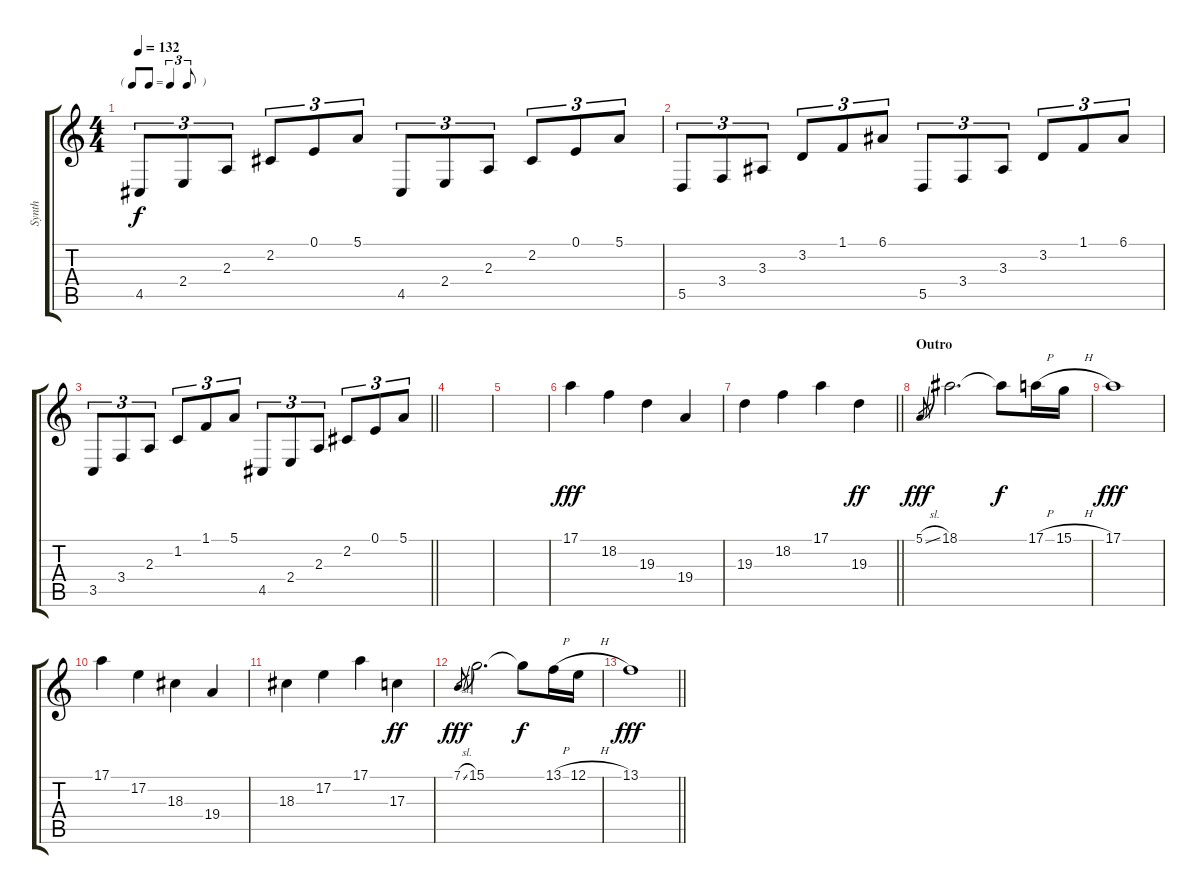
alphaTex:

\track ("Synth" "Synth") {instrument pad8sweep}
\staff {score tabs}
\tuning (E4 B3 G3 D3 A2 E2) {hide}
\ts (4 4)
\tf triplet8th
\tempo 132
\clef g2
\ks c
4.5.8{tu (3 2) dy f} 2.4.8{tu (3 2)} 2.3.8{tu (3 2)} 2.2.8{tu (3 2)} 0.1.8{tu (3 2)} 5.1.8{tu (3 2)} 4.5.8{tu (3 2)} 2.4.8{tu (3 2)} 2.3.8{tu (3 2)} 2.2.8{tu (3 2)} 0.1.8{tu (3 2)} 5.1.8{tu (3 2)} |
5.5.8{tu (3 2)} 3.4.8{tu (3 2)} 3.3.8{tu (3 2)} 3.2.8{tu (3 2)} 1.1.8{tu (3 2)} 6.1.8{tu (3 2)} 5.5.8{tu (3 2)} 3.4.8{tu (3 2)} 3.3.8{tu (3 2)} 3.2.8{tu (3 2)} 1.1.8{tu (3 2)} 6.1.8{tu (3 2)} |
\barLineRight lightlight
3.5.8{tu (3 2)} 3.4.8{tu (3 2)} 2.3.8{tu (3 2)} 1.2.8{tu (3 2)} 1.1.8{tu (3 2)} 5.1.8{tu (3 2)} 4.5.8{tu (3 2)} 2.4.8{tu (3 2)} 2.3.8{tu (3 2)} 2.2.8{tu (3 2)} 0.1.8{tu (3 2)} 5.1.8{tu (3 2)} |
|
|
17.1.4{dy fff instrument pad8sweep} 18.2.4 19.3.4 19.4.4 |
\barLineRight lightlight
19.3.4 18.2.4 17.1.4 19.3.4{dy ff} |
\section ("" "Outro")
5.1{sl}.8{gr dy fff} 18.1.2{d} 18.1{t}.8{dy f} 17.1{h}.16 15.1{h}.16 |
17.1.1{dy fff} |
17.1.4 17.2.4 18.3.4 19.4.4 |
18.3.4 17.2.4 17.1.4 17.3.4{dy ff} |
7.1{sl}.8{gr dy fff} 15.1.2{d} 15.1{t}.8{dy f} 13.1{h}.16 12.1{h}.16 |
\barLineRight lightlight
13.1.1{dy fff}
